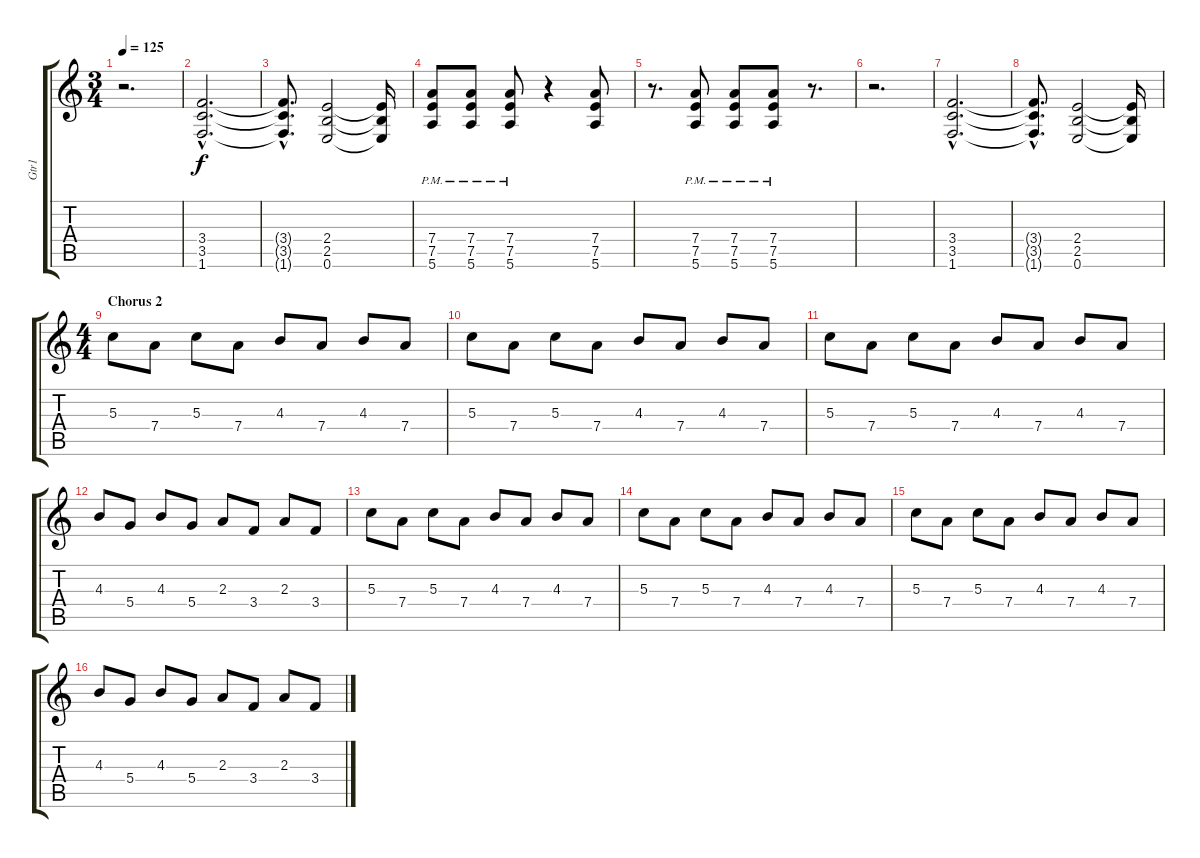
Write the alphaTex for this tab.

\track ("Gtr1" "Gtr1") {instrument overdrivenguitar}
\staff {score tabs}
\tuning (E4 B3 G3 D3 A2 E2) {hide}
\ts (3 4)
\tempo 125
\clef g2
\ks c
r.2{d dy f} |
(3.4{hac} 3.5{hac} 1.6{hac}).2{d} |
(3.4{hac t} 3.5{hac t} 1.6{hac t}).8{d} (2.4 2.5 0.6).2 (2.4{t} 2.5{t} 0.6{t}).16 |
(7.4{pm} 7.5{pm} 5.6{pm}).8 (7.4{pm} 7.5{pm} 5.6{pm}).8 (7.4{pm} 7.5{pm} 5.6{pm}).8 r.4 (7.4 7.5 5.6).8 |
r.8{d} (7.4{pm} 7.5{pm} 5.6{pm}).8 (7.4{pm} 7.5{pm} 5.6{pm}).8 (7.4{pm} 7.5 5.6{pm}).8 r.8{d} |
r.2{d} |
(3.4{hac} 3.5{hac} 1.6{hac}).2{d} |
(3.4{hac t} 3.5{hac t} 1.6{hac t}).8{d} (2.4 2.5 0.6).2 (2.4{t} 2.5{t} 0.6{t}).16 |
\ts (4 4)
\section ("" "Chorus 2")
5.3.8 7.4.8 5.3.8 7.4.8 4.3.8 7.4.8 4.3.8 7.4.8 |
5.3.8 7.4.8 5.3.8 7.4.8 4.3.8 7.4.8 4.3.8 7.4.8 |
5.3.8 7.4.8 5.3.8 7.4.8 4.3.8 7.4.8 4.3.8 7.4.8 |
4.3.8 5.4.8 4.3.8 5.4.8 2.3.8 3.4.8 2.3.8 3.4.8 |
5.3.8 7.4.8 5.3.8 7.4.8 4.3.8 7.4.8 4.3.8 7.4.8 |
5.3.8 7.4.8 5.3.8 7.4.8 4.3.8 7.4.8 4.3.8 7.4.8 |
5.3.8 7.4.8 5.3.8 7.4.8 4.3.8 7.4.8 4.3.8 7.4.8 |
4.3.8 5.4.8 4.3.8 5.4.8 2.3.8 3.4.8 2.3.8 3.4.8
